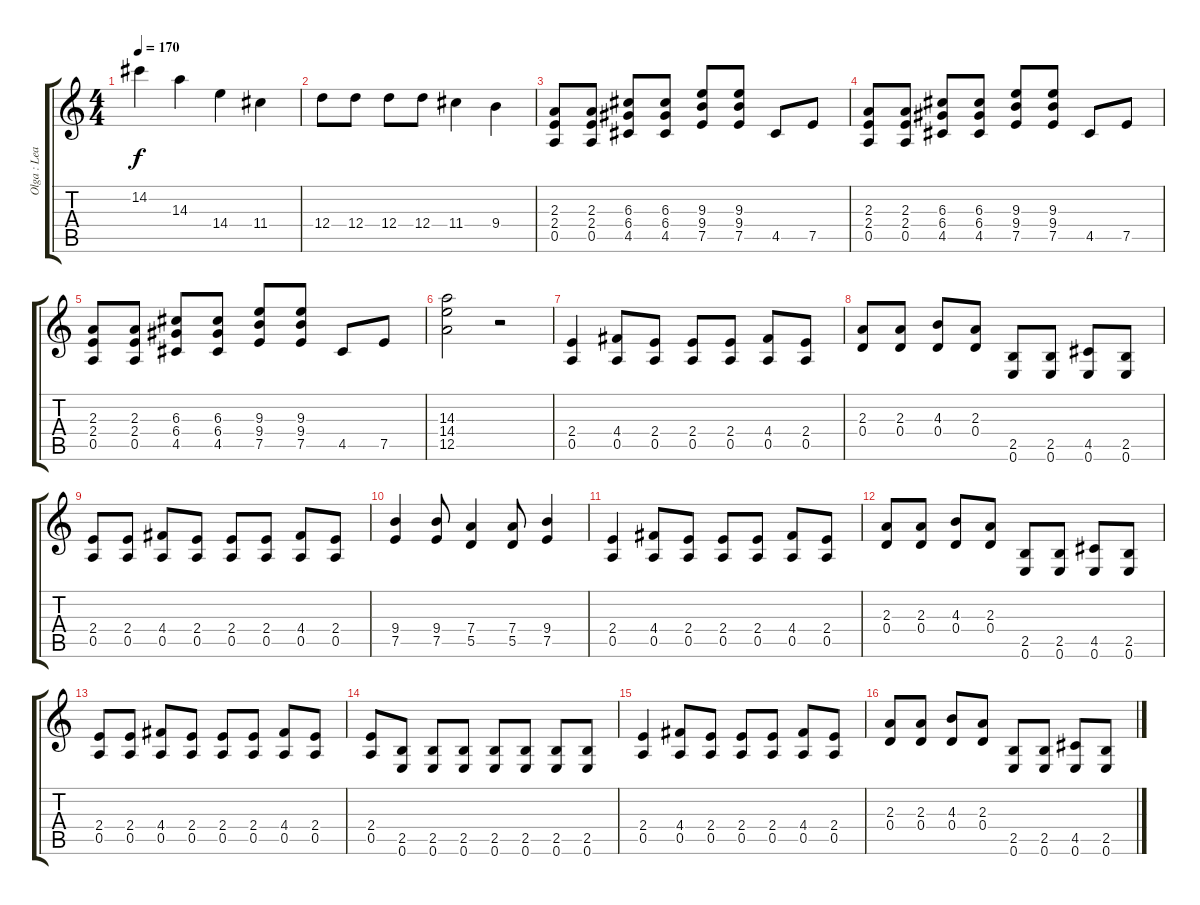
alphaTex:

\track ("Olga : Lead Guitar" "Olga : Lea") {instrument overdrivenguitar}
\staff {score tabs}
\tuning (E4 B3 G3 D3 A2 E2) {hide}
\ts (4 4)
\tempo 170
\clef g2
\ks c
14.2.4{dy f instrument overdrivenguitar} 14.3.4 14.4.4 11.4.4 |
12.4.8 12.4.8 12.4.8 12.4.8 11.4.4 9.4.4 |
(2.3 2.4 0.5).8{instrument electricguitarmuted} (2.3 2.4 0.5).8 (6.3 6.4 4.5).8 (6.3 6.4 4.5).8 (9.3 9.4 7.5).8 (9.3 9.4 7.5).8 4.5.8 7.5.8 |
(2.3 2.4 0.5).8{instrument electricguitarmuted} (2.3 2.4 0.5).8 (6.3 6.4 4.5).8 (6.3 6.4 4.5).8 (9.3 9.4 7.5).8 (9.3 9.4 7.5).8 4.5.8 7.5.8 |
(2.3 2.4 0.5).8{instrument electricguitarmuted} (2.3 2.4 0.5).8 (6.3 6.4 4.5).8 (6.3 6.4 4.5).8 (9.3 9.4 7.5).8 (9.3 9.4 7.5).8 4.5.8 7.5.8 |
(14.3 14.4 12.5).2{instrument overdrivenguitar} r.2 |
(2.4 0.5).4 (4.4 0.5).8{instrument electricguitarmuted} (2.4 0.5).8 (2.4 0.5).8 (2.4 0.5).8 (4.4 0.5).8 (2.4 0.5).8 |
(2.3 0.4).8{instrument electricguitarmuted} (2.3 0.4).8 (4.3 0.4).8 (2.3 0.4).8 (2.5 0.6).8 (2.5 0.6).8 (4.5 0.6).8 (2.5 0.6).8 |
(2.4 0.5).8{instrument electricguitarmuted} (2.4 0.5).8 (4.4 0.5).8 (2.4 0.5).8 (2.4 0.5).8 (2.4 0.5).8 (4.4 0.5).8 (2.4 0.5).8 |
(9.4 7.5).4{instrument overdrivenguitar} (9.4 7.5).8 (7.4 5.5).4 (7.4 5.5).8 (9.4 7.5).4 |
(2.4 0.5).4 (4.4 0.5).8{instrument electricguitarmuted} (2.4 0.5).8 (2.4 0.5).8 (2.4 0.5).8 (4.4 0.5).8 (2.4 0.5).8 |
(2.3 0.4).8{instrument electricguitarmuted} (2.3 0.4).8 (4.3 0.4).8 (2.3 0.4).8 (2.5 0.6).8 (2.5 0.6).8 (4.5 0.6).8 (2.5 0.6).8 |
(2.4 0.5).8{instrument electricguitarmuted} (2.4 0.5).8 (4.4 0.5).8 (2.4 0.5).8 (2.4 0.5).8 (2.4 0.5).8 (4.4 0.5).8 (2.4 0.5).8 |
(2.4 0.5).8{instrument electricguitarmuted} (2.5 0.6).8 (2.5 0.6).8 (2.5 0.6).8 (2.5 0.6).8 (2.5 0.6).8 (2.5 0.6).8 (2.5 0.6).8 |
(2.4 0.5).4{instrument overdrivenguitar} (4.4 0.5).8{instrument electricguitarmuted} (2.4 0.5).8 (2.4 0.5).8 (2.4 0.5).8 (4.4 0.5).8 (2.4 0.5).8 |
(2.3 0.4).8{instrument electricguitarmuted} (2.3 0.4).8 (4.3 0.4).8 (2.3 0.4).8 (2.5 0.6).8 (2.5 0.6).8 (4.5 0.6).8 (2.5 0.6).8
